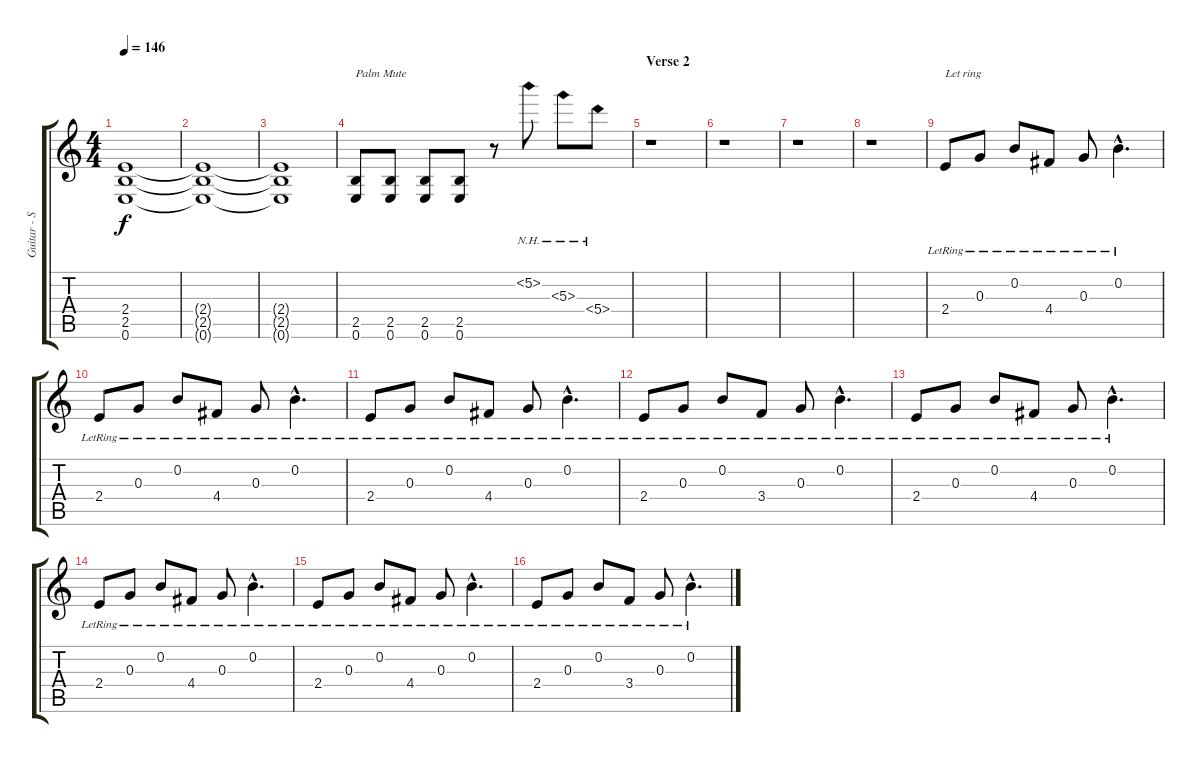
\track ("Guitar - Stef Carpenter" "Guitar - S") {instrument distortionguitar}
\staff {score tabs}
\tuning (E4 B3 G3 D3 A2 E2) {hide}
\ts (4 4)
\tempo 146
\clef g2
\ks c
(2.4 2.5 0.6).1{dy f} |
(2.4{t} 2.5{t} 0.6{t}).1 |
(2.4{t} 2.5{t} 0.6{t}).1 |
(2.5 0.6).8{txt "Palm Mute"} (2.5 0.6).8 (2.5 0.6).8 (2.5 0.6).8 r.8 5.2{nh}.8 5.3{nh}.8 5.4{nh}.8 |
\section ("" "Verse 2")
r.1 |
r.1 |
r.1 |
r.1 |
2.4{lr}.8{txt "Let ring"} 0.3{lr}.8 0.2{lr}.8 4.4{lr}.8 0.3{lr}.8 0.2{hac lr}.4{d} |
2.4{lr}.8 0.3{lr}.8 0.2{lr}.8 4.4{lr}.8 0.3{lr}.8 0.2{hac lr}.4{d} |
2.4{lr}.8 0.3{lr}.8 0.2{lr}.8 4.4{lr}.8 0.3{lr}.8 0.2{hac lr}.4{d} |
2.4{lr}.8 0.3{lr}.8 0.2{lr}.8 3.4{lr}.8 0.3{lr}.8 0.2{hac lr}.4{d} |
2.4{lr}.8 0.3{lr}.8 0.2{lr}.8 4.4{lr}.8 0.3{lr}.8 0.2{hac lr}.4{d} |
2.4{lr}.8 0.3{lr}.8 0.2{lr}.8 4.4{lr}.8 0.3{lr}.8 0.2{hac lr}.4{d} |
2.4{lr}.8 0.3{lr}.8 0.2{lr}.8 4.4{lr}.8 0.3{lr}.8 0.2{hac lr}.4{d} |
2.4{lr}.8 0.3{lr}.8 0.2{lr}.8 3.4{lr}.8 0.3{lr}.8 0.2{hac lr}.4{d}
